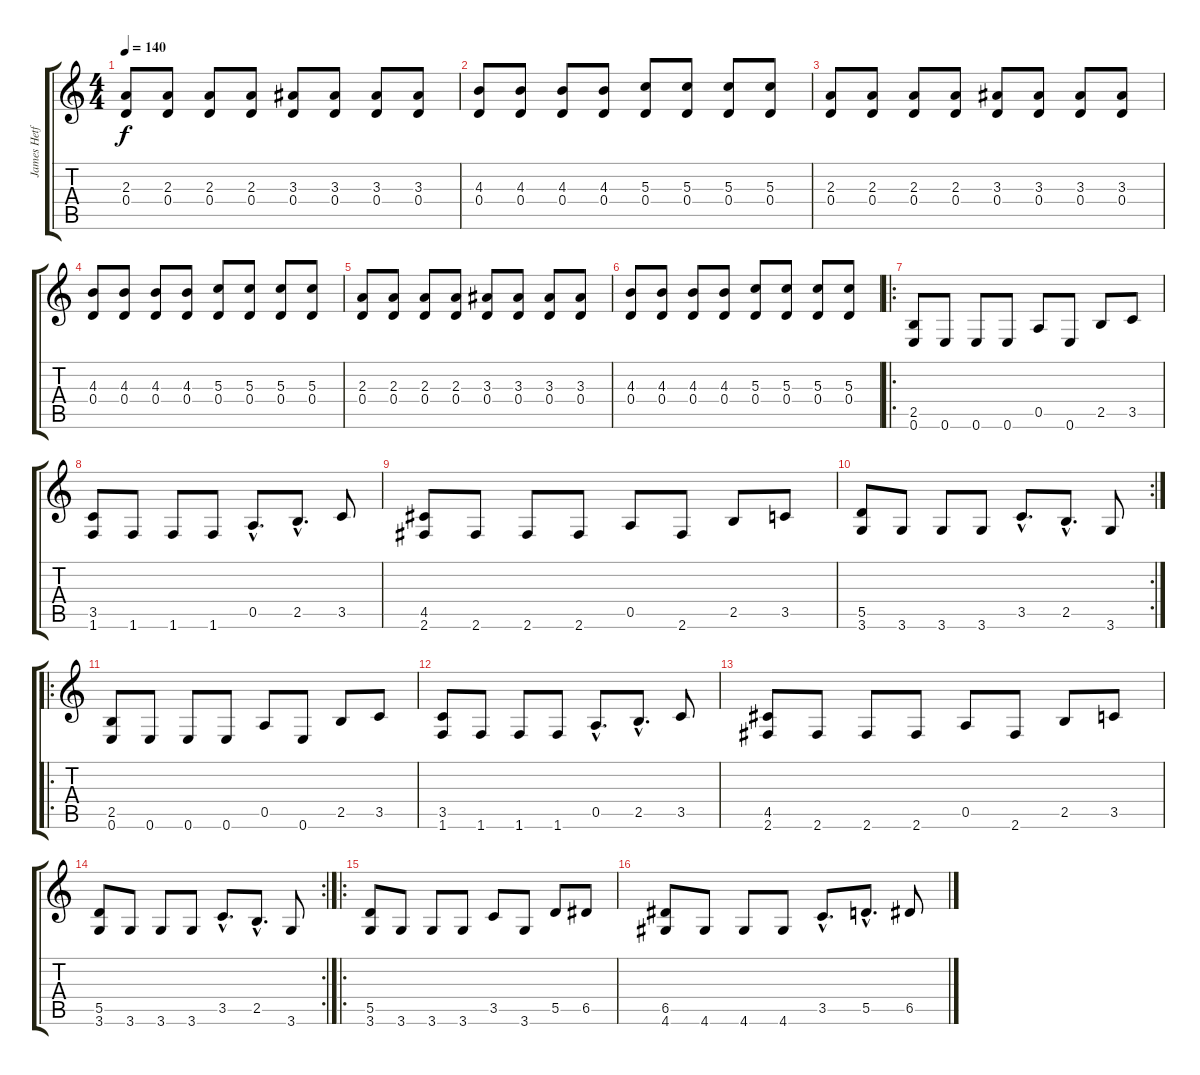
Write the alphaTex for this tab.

\track ("James Hetfield" "James Hetf") {instrument distortionguitar}
\staff {score tabs}
\tuning (E4 B3 G3 D3 A2 E2) {hide}
\ts (4 4)
\tempo 140
\clef g2
\ks c
(2.3 0.4).8{dy f} (2.3 0.4).8 (2.3 0.4).8 (2.3 0.4).8 (3.3 0.4).8 (3.3 0.4).8 (3.3 0.4).8 (3.3 0.4).8 |
(4.3 0.4).8 (4.3 0.4).8 (4.3 0.4).8 (4.3 0.4).8 (5.3 0.4).8 (5.3 0.4).8 (5.3 0.4).8 (5.3 0.4).8 |
(2.3 0.4).8 (2.3 0.4).8 (2.3 0.4).8 (2.3 0.4).8 (3.3 0.4).8 (3.3 0.4).8 (3.3 0.4).8 (3.3 0.4).8 |
(4.3 0.4).8 (4.3 0.4).8 (4.3 0.4).8 (4.3 0.4).8 (5.3 0.4).8 (5.3 0.4).8 (5.3 0.4).8 (5.3 0.4).8 |
(2.3 0.4).8 (2.3 0.4).8 (2.3 0.4).8 (2.3 0.4).8 (3.3 0.4).8 (3.3 0.4).8 (3.3 0.4).8 (3.3 0.4).8 |
(4.3 0.4).8 (4.3 0.4).8 (4.3 0.4).8 (4.3 0.4).8 (5.3 0.4).8 (5.3 0.4).8 (5.3 0.4).8 (5.3 0.4).8 |
\ro
(2.5 0.6).8 0.6.8 0.6.8 0.6.8 0.5.8 0.6.8 2.5.8 3.5.8 |
(3.5 1.6).8 1.6.8 1.6.8 1.6.8 0.5{hac}.8{d} 2.5{hac}.8{d} 3.5.8 |
(4.5 2.6).8 2.6.8 2.6.8 2.6.8 0.5.8 2.6.8 2.5.8 3.5.8 |
\rc 2
(5.5 3.6).8 3.6.8 3.6.8 3.6.8 3.5{hac}.8{d} 2.5{hac}.8{d} 3.6.8 |
\ro
(2.5 0.6).8 0.6.8 0.6.8 0.6.8 0.5.8 0.6.8 2.5.8 3.5.8 |
(3.5 1.6).8 1.6.8 1.6.8 1.6.8 0.5{hac}.8{d} 2.5{hac}.8{d} 3.5.8 |
(4.5 2.6).8 2.6.8 2.6.8 2.6.8 0.5.8 2.6.8 2.5.8 3.5.8 |
\rc 2
(5.5 3.6).8 3.6.8 3.6.8 3.6.8 3.5{hac}.8{d} 2.5{hac}.8{d} 3.6.8 |
\ro
(5.5 3.6).8 3.6.8 3.6.8 3.6.8 3.5.8 3.6.8 5.5.8 6.5.8 |
(6.5 4.6).8 4.6.8 4.6.8 4.6.8 3.5{hac}.8{d} 5.5{hac}.8{d} 6.5.8
